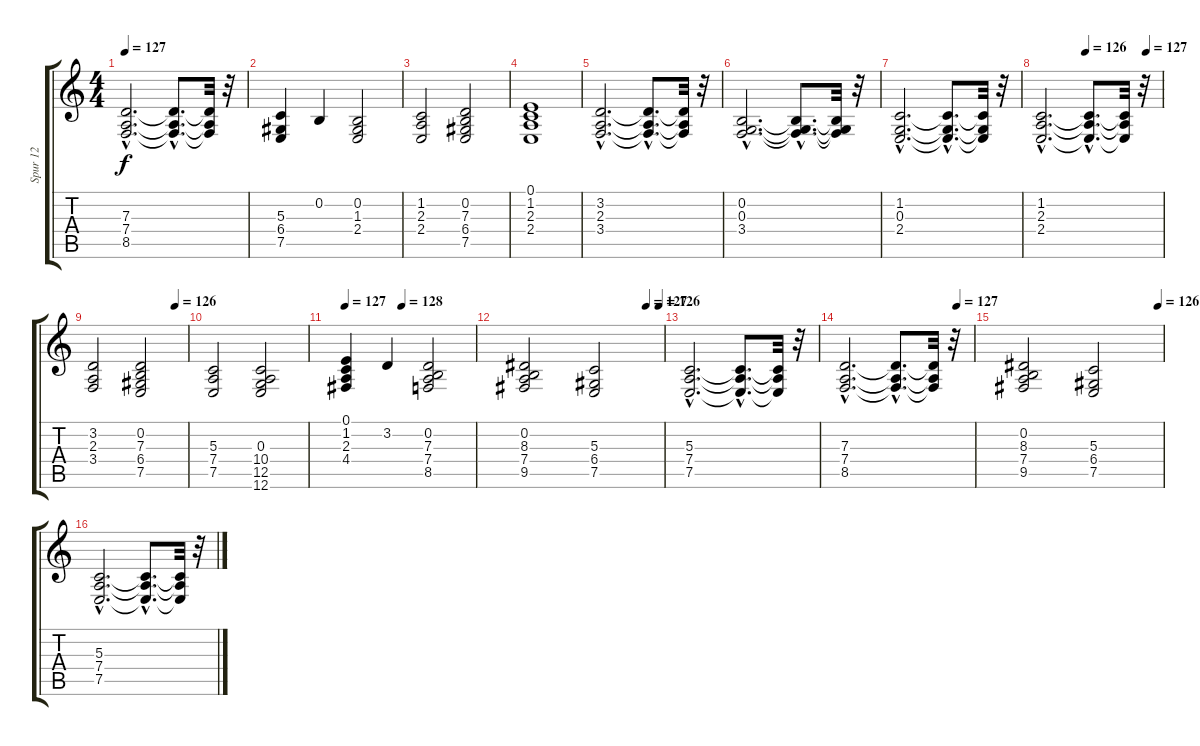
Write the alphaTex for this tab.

\track ("Spur 12" "Spur 12") {instrument pad2warm}
\staff {score tabs}
\tuning (E4 B3 G3 D3 A2 E2) {hide}
\ts (4 4)
\tempo 127
\clef g2
\ks c
(7.3{hac} 7.4{hac} 8.5{hac}).2{d dy f} (7.3{hac t} 7.4{hac t} 8.5{hac t}).8{d} (7.3{t} 7.4{t} 8.5{t}).32 r.32 |
(5.3 6.4 7.5).4 0.2.4 (0.2 1.3 2.4).2 |
(1.2 2.3 2.4).2 (0.2 7.3 6.4 7.5).2 |
(0.1 1.2 2.3 2.4).1 |
(3.2{hac} 2.3{hac} 3.4{hac}).2{d} (3.2{hac t} 2.3{hac t} 3.4{hac t}).8{d} (3.2{t} 2.3{t} 3.4{t}).32 r.32 |
(0.2{hac} 0.3{hac} 3.4{hac}).2{d} (0.2{hac t} 0.3{hac t} 3.4{hac t}).8{d} (0.2{t} 0.3{t} 3.4{t}).32 r.32 |
(1.2{hac} 0.3{hac} 2.4{hac}).2{d} (1.2{hac t} 0.3{hac t} 2.4{hac t}).8{d} (1.2{t} 0.3{t} 2.4{t}).32 r.32 |
\tempo (126 0.375)
\tempo (127 0.875)
(1.2{hac} 2.3{hac} 2.4{hac}).2{d} (1.2{hac t} 2.3{hac t} 2.4{hac t}).8{d} (1.2{t} 2.3{t} 2.4{t}).32 r.32 |
\tempo (126 0.875)
(3.2 2.3 3.4).2 (0.2 7.3 6.4 7.5).2 |
(5.3 7.4 7.5).2 (0.3 10.4 12.5 12.6).2 |
\tempo 127
\tempo (128 0.4375)
(0.1 1.2 2.3 4.4).4 3.2.4 (0.2 7.3 7.4 8.5).2 |
\tempo (127 0.875)
\tempo (126 0.96875)
(0.2 8.3 7.4 9.5).2 (5.3 6.4 7.5).2 |
(5.3{hac} 7.4{hac} 7.5{hac}).2{d} (5.3{hac t} 7.4{hac t} 7.5{hac t}).8{d} (5.3{t} 7.4{t} 7.5{t}).32 r.32 |
\tempo (127 0.875)
(7.3{hac} 7.4{hac} 8.5{hac}).2{d} (7.3{hac t} 7.4{hac t} 8.5{hac t}).8{d} (7.3{t} 7.4{t} 8.5{t}).32 r.32 |
\tempo (126 0.96875)
(0.2 8.3 7.4 9.5).2 (5.3 6.4 7.5).2 |
(5.3{hac} 7.4{hac} 7.5{hac}).2{d} (5.3{hac t} 7.4{hac t} 7.5{hac t}).8{d} (5.3{t} 7.4{t} 7.5{t}).32 r.32
